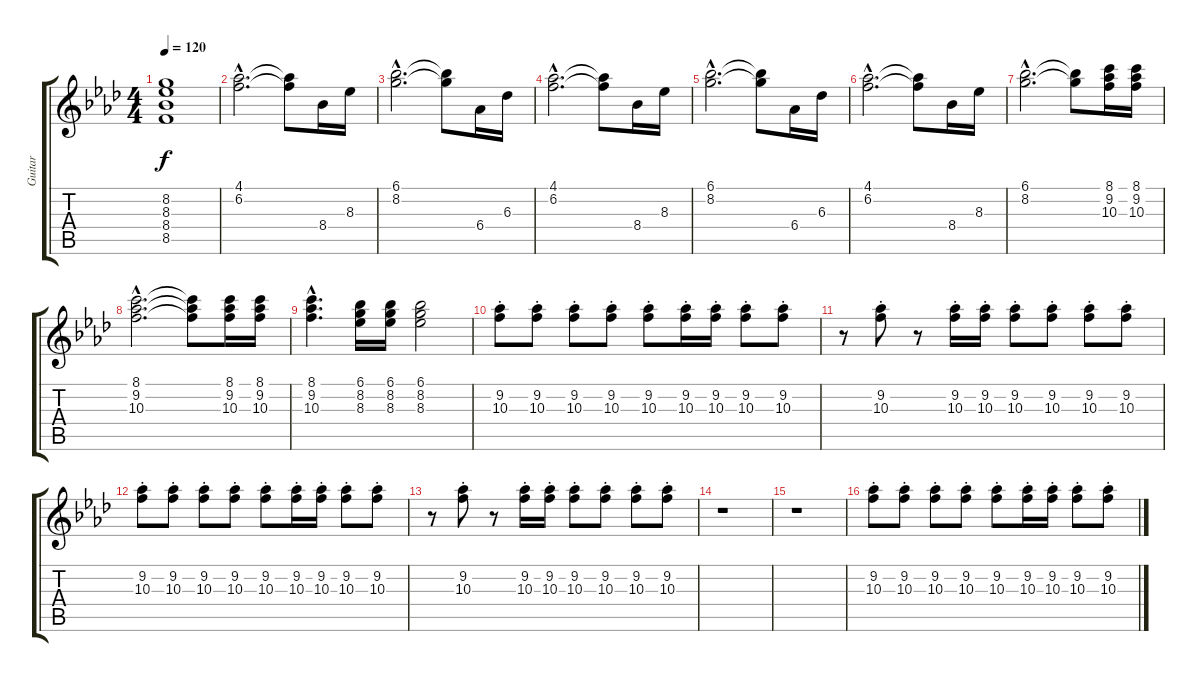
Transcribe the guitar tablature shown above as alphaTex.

\track ("Guitar" "Guitar") {instrument electricguitarclean}
\staff {score tabs}
\tuning (E4 B3 G3 D3 A2 E2) {hide}
\ts (4 4)
\tempo 120
\clef g2
\ks ab
(8.2{t} 8.3{t} 8.4{t} 8.5{t}).1{dy f} |
(4.1{hac} 6.2{hac}).2{d} (4.1{t} 6.2{t}).8 8.4.16 8.3.16 |
(6.1{hac} 8.2{hac}).2{d} (6.1{t} 8.2{t}).8 6.4.16 6.3.16 |
(4.1{hac} 6.2{hac}).2{d} (4.1{t} 6.2{t}).8 8.4.16 8.3.16 |
(6.1{hac} 8.2{hac}).2{d} (6.1{t} 8.2{t}).8 6.4.16 6.3.16 |
(4.1{hac} 6.2{hac}).2{d} (4.1{t} 6.2{t}).8 8.4.16 8.3.16 |
(6.1{hac} 8.2{hac}).2{d} (6.1{t} 8.2{t}).8 (8.1 9.2 10.3).16 (8.1 9.2 10.3).16 |
(8.1{hac} 9.2{hac} 10.3{hac}).2{d} (8.1{t} 9.2{t} 10.3{t}).8 (8.1 9.2 10.3).16 (8.1 9.2 10.3).16 |
(8.1{hac} 9.2{hac} 10.3{hac}).4{d} (6.1 8.2 8.3).16 (6.1 8.2 8.3).16 (6.1 8.2 8.3).2 |
(9.2{st} 10.3{st}).8 (9.2{st} 10.3{st}).8 (9.2{st} 10.3{st}).8 (9.2{st} 10.3{st}).8 (9.2{st} 10.3{st}).8 (9.2{st} 10.3{st}).16 (9.2{st} 10.3{st}).16 (9.2{st} 10.3{st}).8 (9.2{st} 10.3{st}).8 |
r.8 (9.2{st} 10.3{st}).8 r.8 (9.2{st} 10.3{st}).16 (9.2{st} 10.3{st}).16 (9.2{st} 10.3{st}).8 (9.2{st} 10.3{st}).8 (9.2{st} 10.3{st}).8 (9.2{st} 10.3{st}).8 |
(9.2{st} 10.3{st}).8 (9.2{st} 10.3{st}).8 (9.2{st} 10.3{st}).8 (9.2{st} 10.3{st}).8 (9.2{st} 10.3{st}).8 (9.2{st} 10.3{st}).16 (9.2{st} 10.3{st}).16 (9.2{st} 10.3{st}).8 (9.2{st} 10.3{st}).8 |
r.8 (9.2{st} 10.3{st}).8 r.8 (9.2{st} 10.3{st}).16 (9.2{st} 10.3{st}).16 (9.2{st} 10.3{st}).8 (9.2{st} 10.3{st}).8 (9.2{st} 10.3{st}).8 (9.2{st} 10.3{st}).8 |
r.1 |
r.1 |
(9.2{st} 10.3{st}).8 (9.2{st} 10.3{st}).8 (9.2{st} 10.3{st}).8 (9.2{st} 10.3{st}).8 (9.2{st} 10.3{st}).8 (9.2{st} 10.3{st}).16 (9.2{st} 10.3{st}).16 (9.2{st} 10.3{st}).8 (9.2{st} 10.3{st}).8
